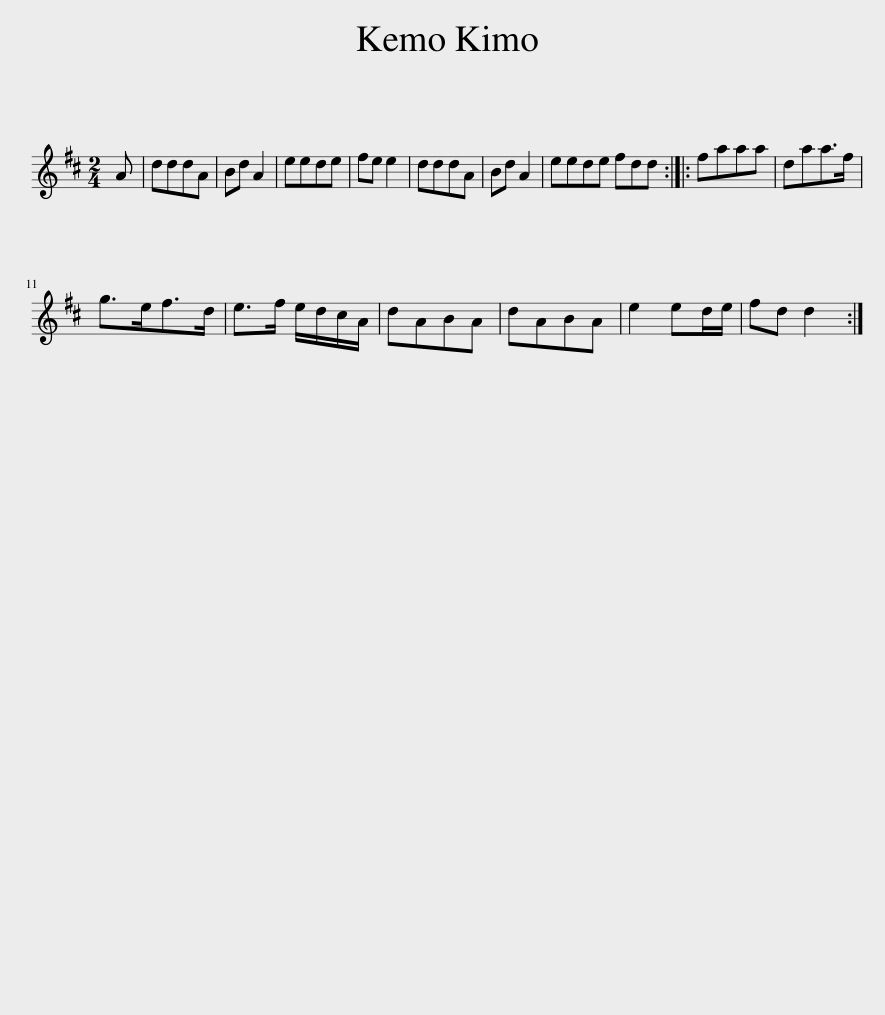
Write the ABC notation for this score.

X:1
L:1/8
M:2/4
I:linebreak $
K:D
V:1 treble
V:1
 A | dddA | Bd A2 | eede | fe e2 | %5
 dddA | Bd A2 | eede fdd :: faaa | daa>f |$ %10
 g>ef>d | e>f e/d/c/A/ | dABA | dABA | e2 ed/e/ | %15
 fd d2 :| %16
